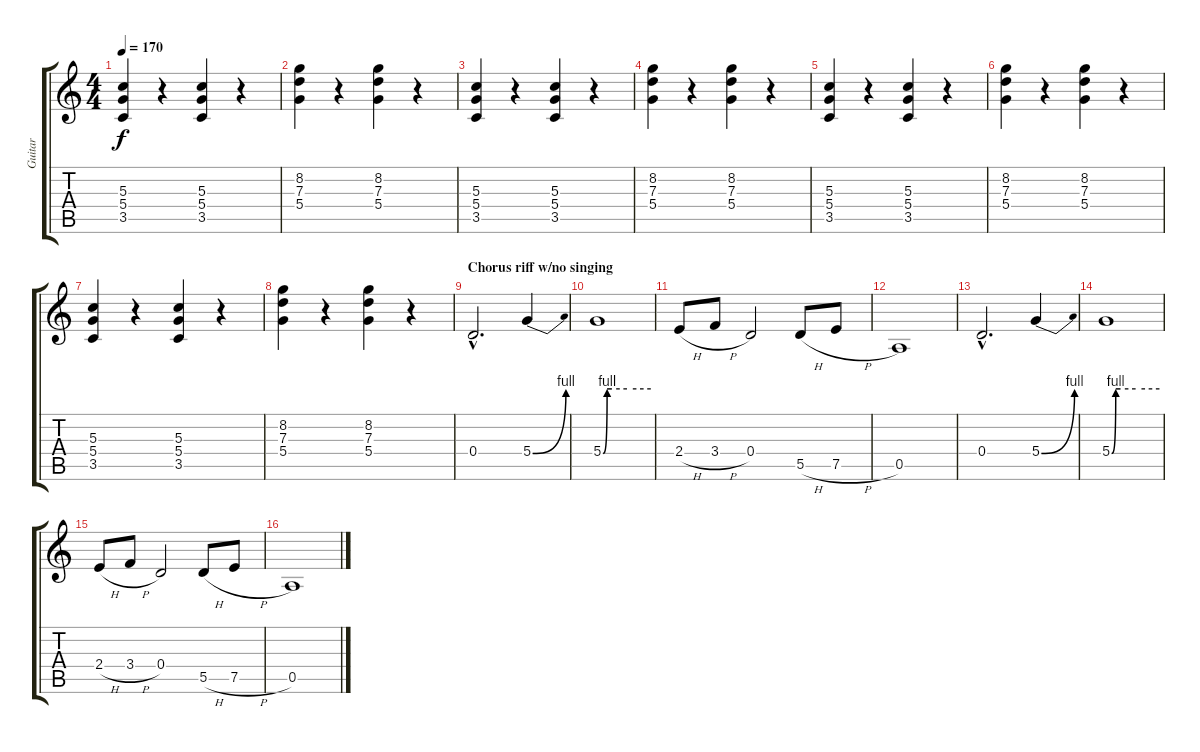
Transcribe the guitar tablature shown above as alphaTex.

\track ("Guitar" "Guitar") {instrument overdrivenguitar}
\staff {score tabs}
\tuning (E4 B3 G3 D3 A2 E2) {hide}
\ts (4 4)
\tempo 170
\clef g2
\ks c
(5.3 5.4 3.5).4{dy f volume 10} r.4 (5.3 5.4 3.5).4 r.4 |
(8.2 7.3 5.4).4 r.4 (8.2 7.3 5.4).4 r.4 |
(5.3 5.4 3.5).4 r.4 (5.3 5.4 3.5).4 r.4 |
(8.2 7.3 5.4).4 r.4 (8.2 7.3 5.4).4 r.4 |
(5.3 5.4 3.5).4 r.4 (5.3 5.4 3.5).4 r.4 |
(8.2 7.3 5.4).4 r.4 (8.2 7.3 5.4).4 r.4 |
(5.3 5.4 3.5).4 r.4 (5.3 5.4 3.5).4 r.4 |
(8.2 7.3 5.4).4 r.4 (8.2 7.3 5.4).4 r.4 |
\section ("" "Chorus riff w/no singing")
0.4{hac}.2{d volume 14 balance 4} 5.4{be (bend 0 0 60 4)}.4 |
5.4{be (custom 0 0 5 4 11 4 30 4 60 4)}.1 |
2.4{h}.8 3.4{h}.8 0.4.2 5.5{h}.8 7.5{h}.8 |
0.5.1 |
0.4{hac}.2{d volume 13} 5.4{be (bend 0 0 60 4)}.4 |
5.4{be (custom 0 0 5 4 11 4 30 4 60 4)}.1 |
2.4{h}.8 3.4{h}.8 0.4.2 5.5{h}.8 7.5{h}.8 |
0.5.1
